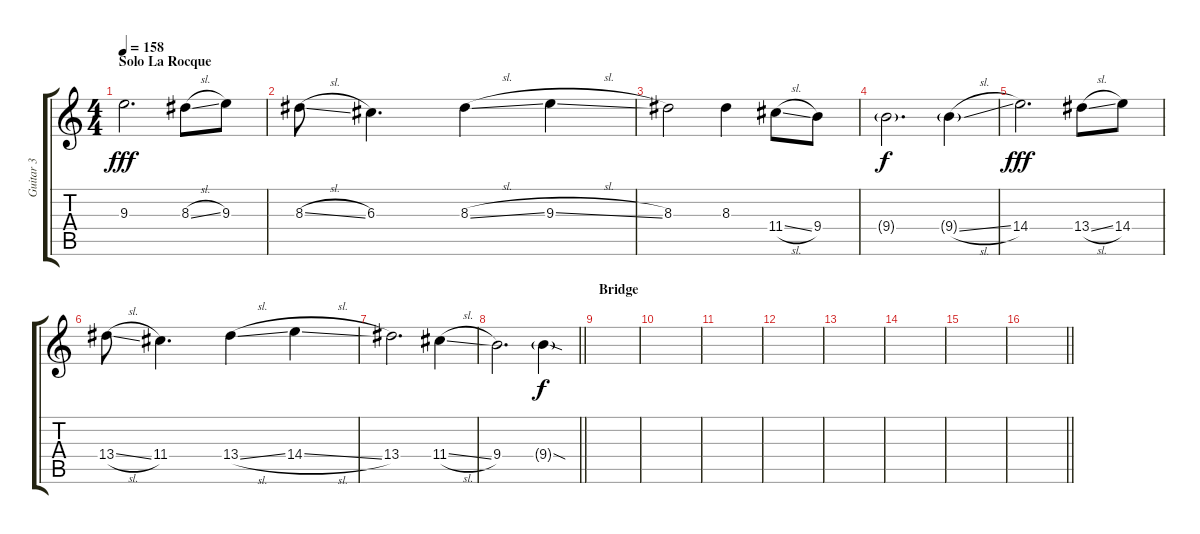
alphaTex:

\track ("Guitar 3" "Guitar 3") {instrument distortionguitar}
\staff {score tabs}
\tuning (E4 B3 G3 D3 A2 E2) {hide}
\ts (4 4)
\section ("" "Solo La Rocque")
\tempo 158
\clef g2
\ks c
9.3.2{d dy fff} 8.3{sl}.8 9.3.8 |
8.3{sl}.8 6.3.4{d} 8.3{sl}.4 9.3{sl}.4 |
8.3.2 8.3.4 11.4{sl}.8 9.4.8 |
9.4{g}.2{d dy f} 9.4{sl g}.4 |
14.4.2{d dy fff} 13.4{sl}.8 14.4.8 |
13.4{sl}.8 11.4.4{d} 13.4{sl}.4 14.4{sl}.4 |
13.4.2{d} 11.4{sl}.4 |
\barLineRight lightlight
9.4.2{d} 9.4{sod g}.4{dy f} |
\section ("" "Bridge")
|
|
|
|
|
|
|
\barLineRight lightlight
